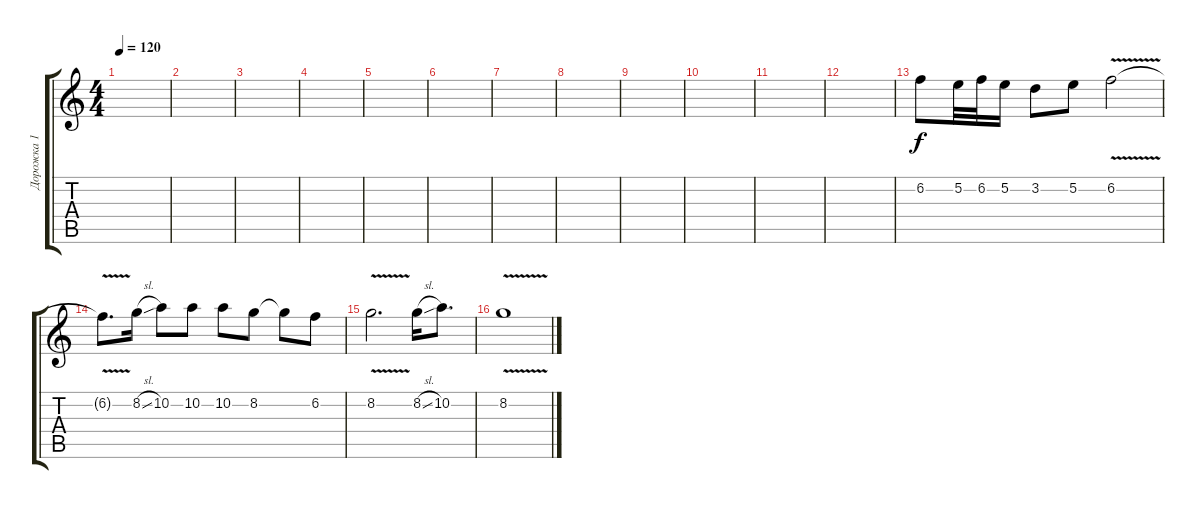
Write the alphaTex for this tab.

\track ("Дорожка 1" "Дорожка 1") {instrument acousticguitarsteel}
\staff {score tabs}
\tuning (E4 B3 G3 D3 A2 E2) {hide}
\ts (4 4)
\tempo 120
\clef g2
\ks c
|
|
|
|
|
|
|
|
|
|
|
|
6.2.8 5.2.32 6.2.32 5.2.16 3.2.8 5.2.8 6.2{v}.2 |
6.2{t}.8{d} 8.2{sl}.16 10.2.8 10.2.8 10.2.8 8.2.8 8.2{t}.8 6.2.8 |
8.2{v}.2{d} 8.2{sl}.16 10.2.8{d} |
8.2{v}.1
